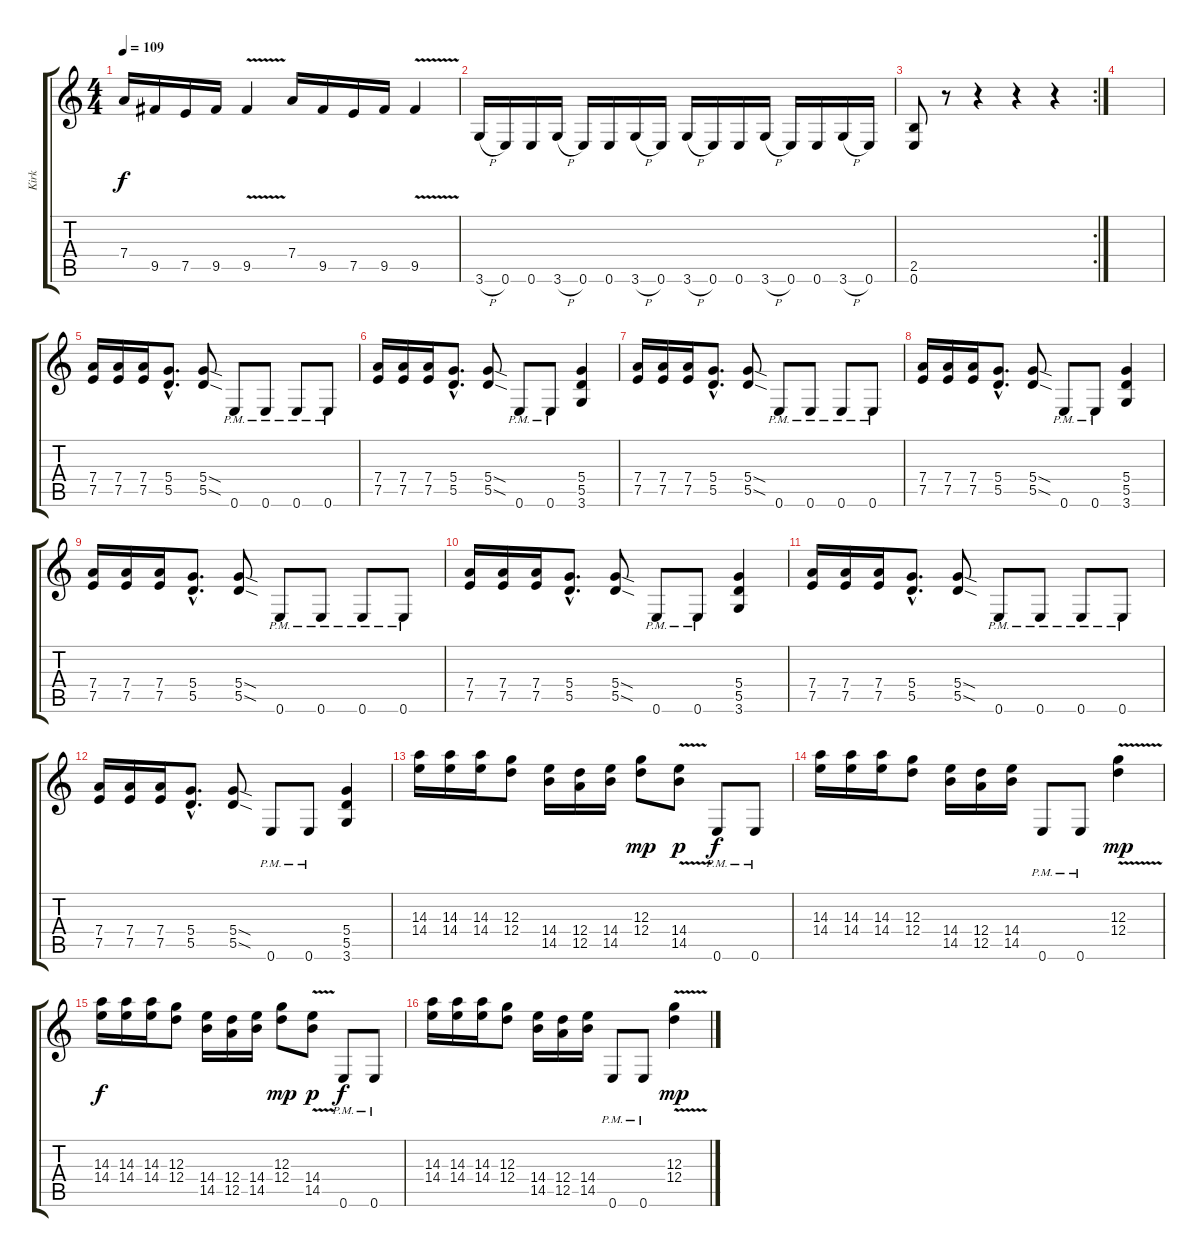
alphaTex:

\track ("Kirk" "Kirk") {instrument distortionguitar}
\staff {score tabs}
\tuning (E4 B3 G3 D3 A2 E2) {hide}
\ts (4 4)
\tempo 109
\clef g2
\ks c
7.4.16{dy f} 9.5.16 7.5.16 9.5.16 9.5{v}.4 7.4.16 9.5.16 7.5.16 9.5.16 9.5{v}.4 |
3.6{h}.16 0.6.16 0.6.16 3.6{h}.16 0.6.16 0.6.16 3.6{h}.16 0.6.16 3.6{h}.16 0.6.16 0.6.16 3.6{h}.16 0.6.16 0.6.16 3.6{h}.16 0.6.16 |
\rc 2
(2.5 0.6).8 r.8 r.4 r.4 r.4 |
|
(7.4 7.5).16 (7.4 7.5).16 (7.4 7.5).16 (5.4{hac} 5.5{hac}).8{d} (5.4{sod} 5.5{sod}).8 0.6{pm}.8 0.6{pm}.8 0.6{pm}.8 0.6{pm}.8 |
(7.4 7.5).16 (7.4 7.5).16 (7.4 7.5).16 (5.4{hac} 5.5{hac}).8{d} (5.4{sod} 5.5{sod}).8 0.6{pm}.8 0.6{pm}.8 (5.4 5.5 3.6).4 |
(7.4 7.5).16 (7.4 7.5).16 (7.4 7.5).16 (5.4{hac} 5.5{hac}).8{d} (5.4{sod} 5.5{sod}).8 0.6{pm}.8 0.6{pm}.8 0.6{pm}.8 0.6{pm}.8 |
(7.4 7.5).16 (7.4 7.5).16 (7.4 7.5).16 (5.4{hac} 5.5{hac}).8{d} (5.4{sod} 5.5{sod}).8 0.6{pm}.8 0.6{pm}.8 (5.4 5.5 3.6).4 |
(7.4 7.5).16 (7.4 7.5).16 (7.4 7.5).16 (5.4{hac} 5.5{hac}).8{d} (5.4{sod} 5.5{sod}).8 0.6{pm}.8 0.6{pm}.8 0.6{pm}.8 0.6{pm}.8 |
(7.4 7.5).16 (7.4 7.5).16 (7.4 7.5).16 (5.4{hac} 5.5{hac}).8{d} (5.4{sod} 5.5{sod}).8 0.6{pm}.8 0.6{pm}.8 (5.4 5.5 3.6).4 |
(7.4 7.5).16 (7.4 7.5).16 (7.4 7.5).16 (5.4{hac} 5.5{hac}).8{d} (5.4{sod} 5.5{sod}).8 0.6{pm}.8 0.6{pm}.8 0.6{pm}.8 0.6{pm}.8 |
(7.4 7.5).16 (7.4 7.5).16 (7.4 7.5).16 (5.4{hac} 5.5{hac}).8{d} (5.4{sod} 5.5{sod}).8 0.6{pm}.8 0.6{pm}.8 (5.4 5.5 3.6).4 |
(14.3 14.4).16 (14.3 14.4).16 (14.3 14.4).16 (12.3 12.4).8 (14.4 14.5).16 (12.4 12.5).16 (14.4 14.5).16 (12.3 12.4).8{dy mp} (14.4{v} 14.5{v}).8{dy p} 0.6{pm}.8{dy f} 0.6{pm}.8 |
(14.3 14.4).16 (14.3 14.4).16 (14.3 14.4).16 (12.3 12.4).8 (14.4 14.5).16 (12.4 12.5).16 (14.4 14.5).16 0.6{pm}.8 0.6{pm}.8 (12.3{v} 12.4{v}).4{dy mp} |
(14.3 14.4).16{dy f} (14.3 14.4).16 (14.3 14.4).16 (12.3 12.4).8 (14.4 14.5).16 (12.4 12.5).16 (14.4 14.5).16 (12.3 12.4).8{dy mp} (14.4{v} 14.5{v}).8{dy p} 0.6{pm}.8{dy f} 0.6{pm}.8 |
(14.3 14.4).16 (14.3 14.4).16 (14.3 14.4).16 (12.3 12.4).8 (14.4 14.5).16 (12.4 12.5).16 (14.4 14.5).16 0.6{pm}.8 0.6{pm}.8 (12.3{v} 12.4{v}).4{dy mp}
